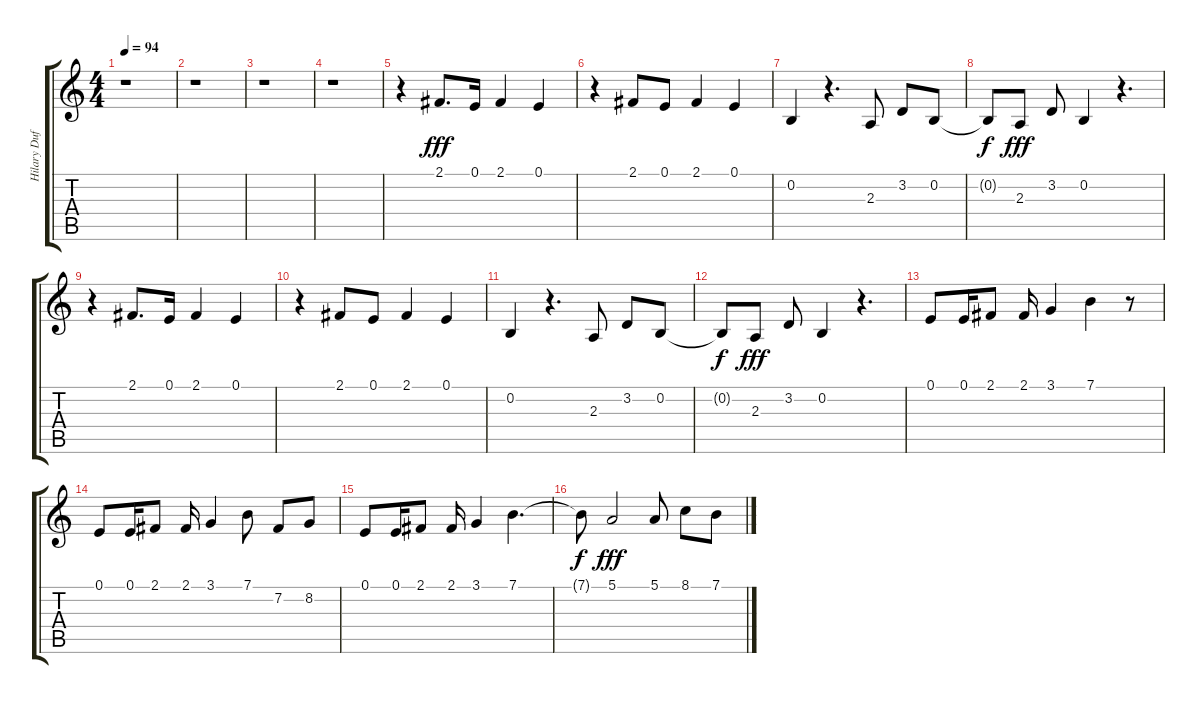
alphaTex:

\track ("Hilary Duff" "Hilary Duf") {instrument tenorsax}
\staff {score tabs}
\tuning (E4 B3 G3 D3 A2 E2) {hide}
\ts (4 4)
\tempo 94
\clef g2
\ks c
r.1{dy fff instrument tenorsax} |
r.1 |
r.1 |
r.1 |
r.4 2.1.8{d} 0.1.16 2.1.4 0.1.4 |
r.4 2.1.8 0.1.8 2.1.4 0.1.4 |
0.2.4 r.4{d} 2.3.8 3.2.8 0.2.8 |
0.2{t}.8{dy f} 2.3.8{dy fff} 3.2.8 0.2.4 r.4{d} |
r.4 2.1.8{d} 0.1.16 2.1.4 0.1.4 |
r.4 2.1.8 0.1.8 2.1.4 0.1.4 |
0.2.4 r.4{d} 2.3.8 3.2.8 0.2.8 |
0.2{t}.8{dy f} 2.3.8{dy fff} 3.2.8 0.2.4 r.4{d} |
0.1.8 0.1.16 2.1.8 2.1.16 3.1.4 7.1.4 r.8 |
0.1.8 0.1.16 2.1.8 2.1.16 3.1.4 7.1.8 7.2.8 8.2.8 |
0.1.8 0.1.16 2.1.8 2.1.16 3.1.4 7.1.4{d} |
7.1{t}.8{dy f} 5.1.2{dy fff} 5.1.8 8.1.8 7.1.8
